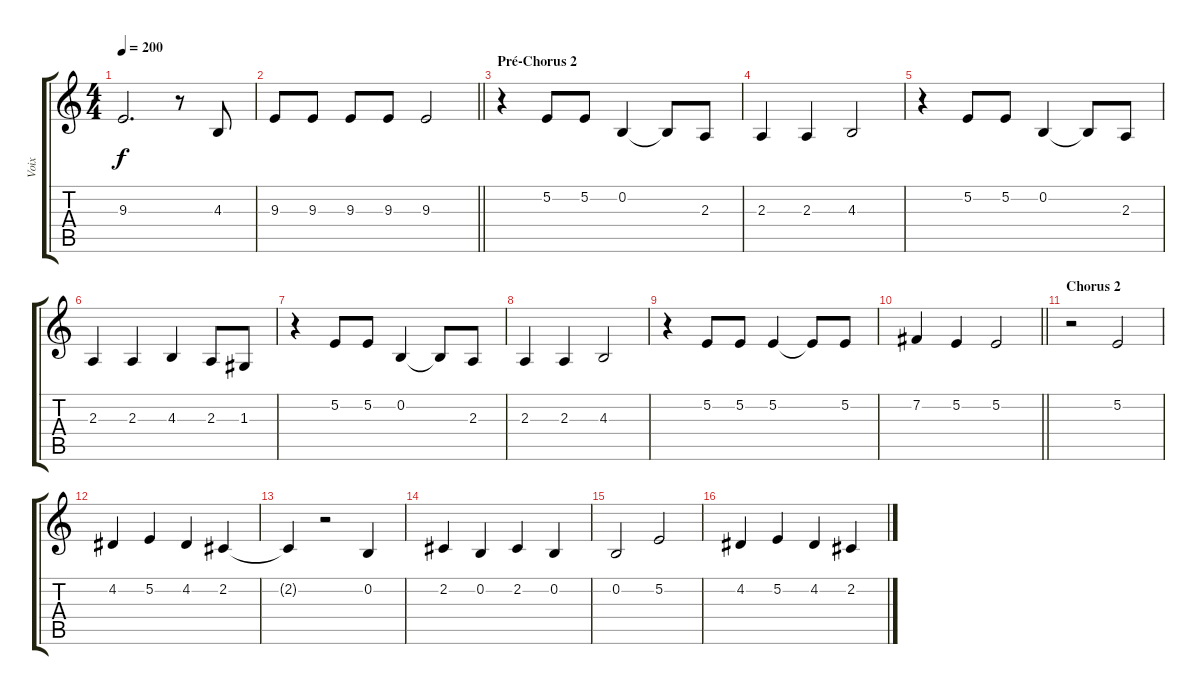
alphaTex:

\track ("Voix" "Voix") {instrument trumpet}
\staff {score tabs}
\tuning (E4 B3 G3 D3 A2 E2) {hide}
\ts (4 4)
\tempo 200
\clef g2
\ks c
9.3{t}.2{d dy f} r.8 4.3.8 |
\barLineRight lightlight
9.3.8 9.3.8 9.3.8 9.3.8 9.3.2 |
\section ("" "Pré-Chorus 2")
r.4 5.2.8 5.2.8 0.2.4 0.2{t}.8 2.3.8 |
2.3.4 2.3.4 4.3.2 |
r.4 5.2.8 5.2.8 0.2.4 0.2{t}.8 2.3.8 |
2.3.4 2.3.4 4.3.4 2.3.8 1.3.8 |
r.4 5.2.8 5.2.8 0.2.4 0.2{t}.8 2.3.8 |
2.3.4 2.3.4 4.3.2 |
r.4 5.2.8 5.2.8 5.2.4 5.2{t}.8 5.2.8 |
\barLineRight lightlight
7.2.4 5.2.4 5.2.2 |
\section ("" "Chorus 2")
r.2 5.2.2 |
4.2.4 5.2.4 4.2.4 2.2.4 |
2.2{t}.4 r.2 0.2.4 |
2.2.4 0.2.4 2.2.4 0.2.4 |
0.2.2 5.2.2 |
4.2.4 5.2.4 4.2.4 2.2.4
